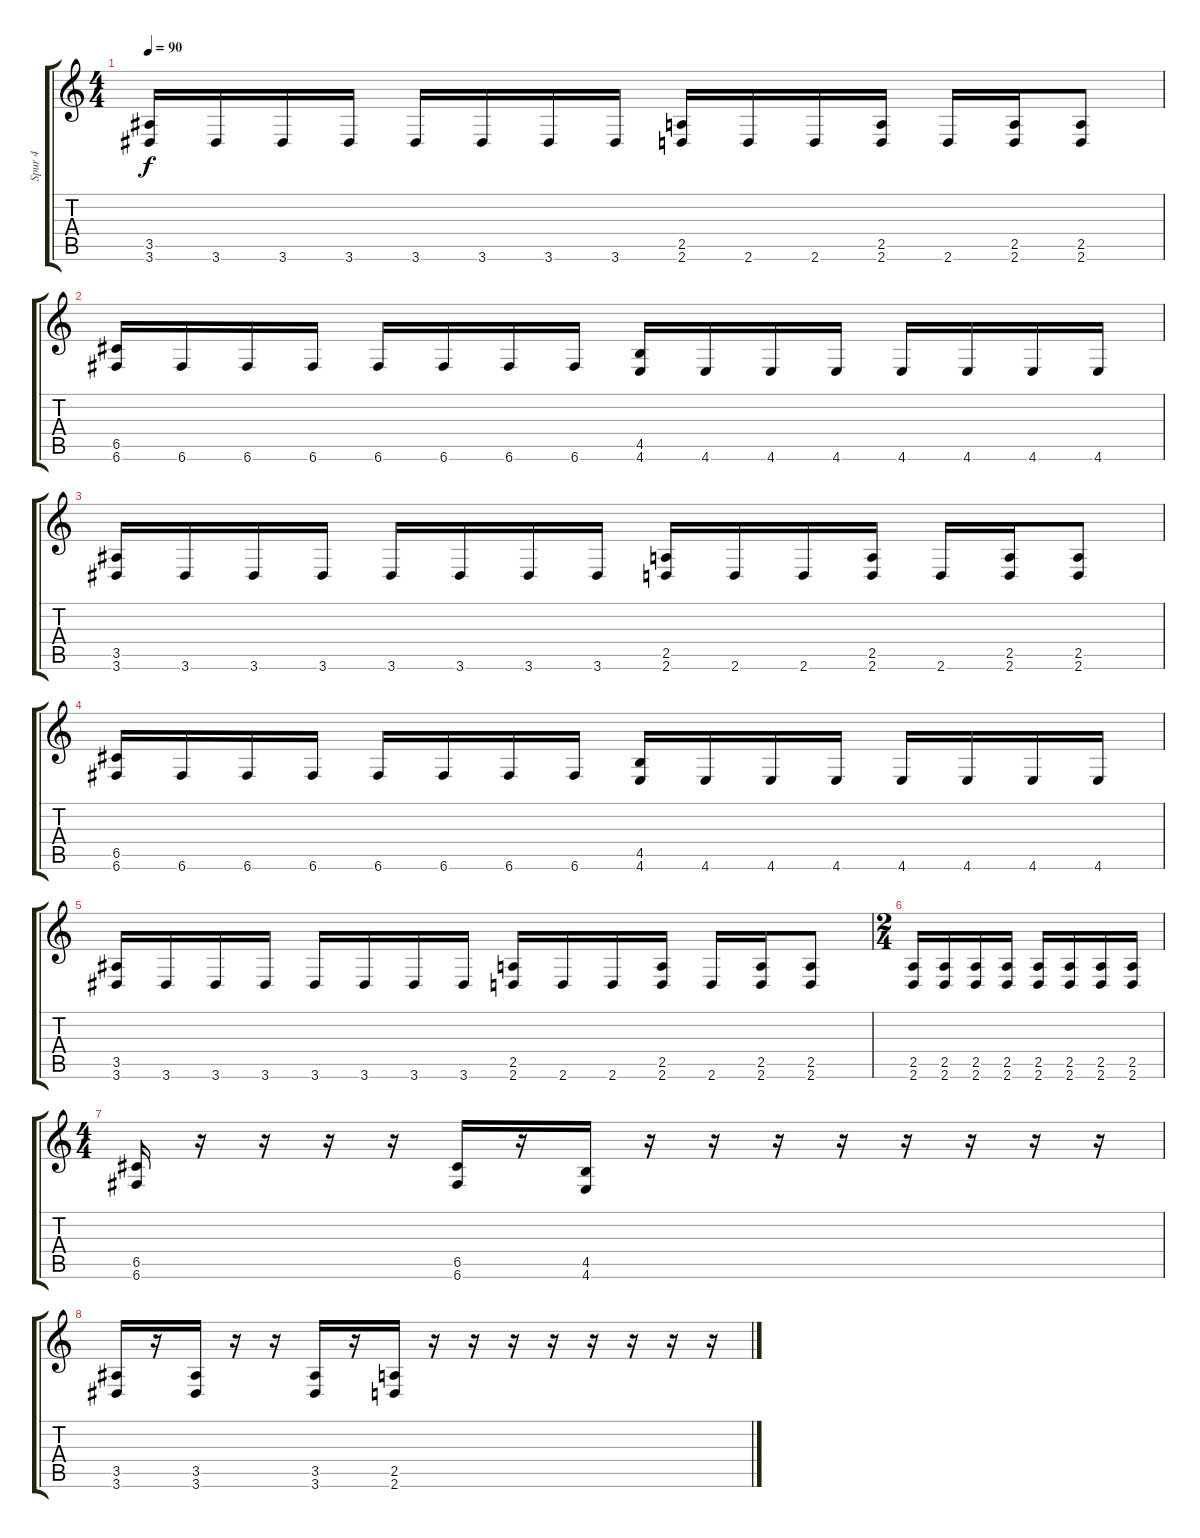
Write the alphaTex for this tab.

\track ("Spur 4" "Spur 4") {instrument distortionguitar}
\staff {score tabs}
\tuning (D4 A3 F3 C3 G2 C2) {hide}
\ts (4 4)
\tempo 90
\clef g2
\ks c
(3.5 3.6).16{dy f} 3.6.16 3.6.16 3.6.16 3.6.16 3.6.16 3.6.16 3.6.16 (2.5 2.6).16 2.6.16 2.6.16 (2.5 2.6).16 2.6.16 (2.5 2.6).16 (2.5 2.6).8 |
(6.5 6.6).16 6.6.16 6.6.16 6.6.16 6.6.16 6.6.16 6.6.16 6.6.16 (4.5 4.6).16 4.6.16 4.6.16 4.6.16 4.6.16 4.6.16 4.6.16 4.6.16 |
(3.5 3.6).16 3.6.16 3.6.16 3.6.16 3.6.16 3.6.16 3.6.16 3.6.16 (2.5 2.6).16 2.6.16 2.6.16 (2.5 2.6).16 2.6.16 (2.5 2.6).16 (2.5 2.6).8 |
(6.5 6.6).16 6.6.16 6.6.16 6.6.16 6.6.16 6.6.16 6.6.16 6.6.16 (4.5 4.6).16 4.6.16 4.6.16 4.6.16 4.6.16 4.6.16 4.6.16 4.6.16 |
(3.5 3.6).16 3.6.16 3.6.16 3.6.16 3.6.16 3.6.16 3.6.16 3.6.16 (2.5 2.6).16 2.6.16 2.6.16 (2.5 2.6).16 2.6.16 (2.5 2.6).16 (2.5 2.6).8 |
\ts (2 4)
(2.5 2.6).16 (2.5 2.6).16 (2.5 2.6).16 (2.5 2.6).16 (2.5 2.6).16 (2.5 2.6).16 (2.5 2.6).16 (2.5 2.6).16 |
\ts (4 4)
(6.5 6.6).16 r.16 r.16 r.16 r.16 (6.5 6.6).16 r.16 (4.5 4.6).16 r.16 r.16 r.16 r.16 r.16 r.16 r.16 r.16 |
(3.5 3.6).16 r.16 (3.5 3.6).16 r.16 r.16 (3.5 3.6).16 r.16 (2.5 2.6).16 r.16 r.16 r.16 r.16 r.16 r.16 r.16 r.16
